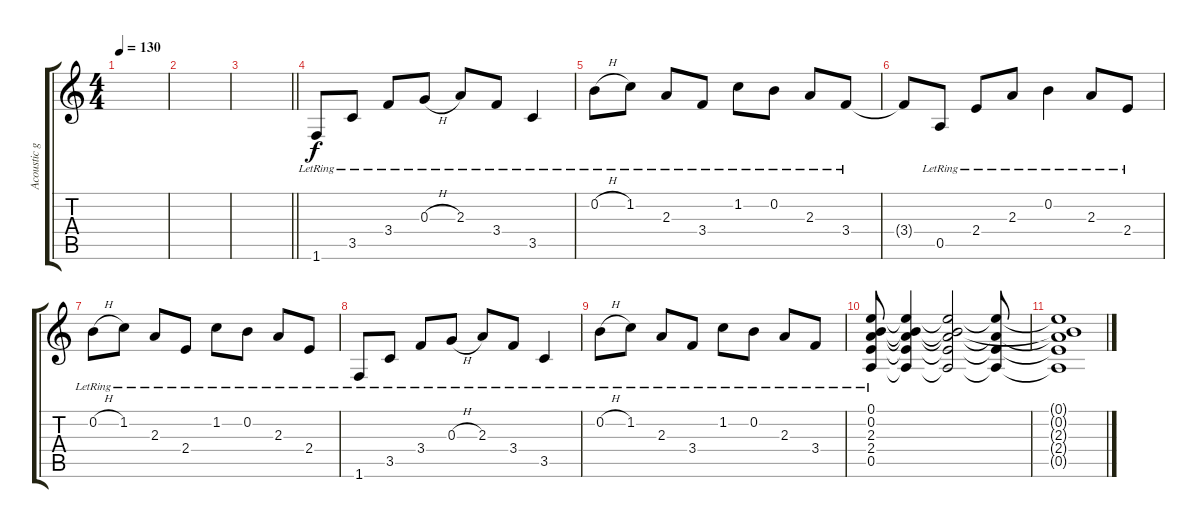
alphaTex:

\track ("Acoustic gtr" "Acoustic g") {instrument acousticguitarsteel}
\staff {score tabs}
\tuning (E4 B3 G3 D3 A2 E2) {hide}
\ts (4 4)
\tempo 130
\clef g2
\ks c
|
|
\barLineRight lightlight
|
1.6{lr}.8 3.5{lr}.8 3.4{lr}.8 0.3{h lr}.8 2.3{lr}.8 3.4{lr}.8 3.5{lr}.4 |
0.2{h lr}.8 1.2{lr}.8 2.3{lr}.8 3.4{lr}.8 1.2{lr}.8 0.2{lr}.8 2.3{lr}.8 3.4{lr}.8 |
3.4{t}.8 0.5{lr}.8 2.4{lr}.8 2.3{lr}.8 0.2{lr}.4 2.3{lr}.8 2.4{lr}.8 |
0.2{h lr}.8 1.2{lr}.8 2.3{lr}.8 2.4{lr}.8 1.2{lr}.8 0.2{lr}.8 2.3{lr}.8 2.4{lr}.8 |
1.6{lr}.8 3.5{lr}.8 3.4{lr}.8 0.3{h lr}.8 2.3{lr}.8 3.4{lr}.8 3.5{lr}.4 |
0.2{h lr}.8 1.2{lr}.8 2.3{lr}.8 3.4{lr}.8 1.2{lr}.8 0.2{lr}.8 2.3{lr}.8 3.4{lr}.8 |
(0.1 0.2 2.3 2.4 0.5{lr}).8 (0.1{t} 0.2{t} 2.3{t} 2.4{t} 0.5{t}).4 (0.1{t} 0.2{t} 2.3{t} 2.4{t} 0.5{t}).2 (0.1{t} 2.3{t} 2.4{t} 0.5{t}).8 |
(0.1{t} 0.2{t} 2.3{t} 2.4{t} 0.5{t}).1
